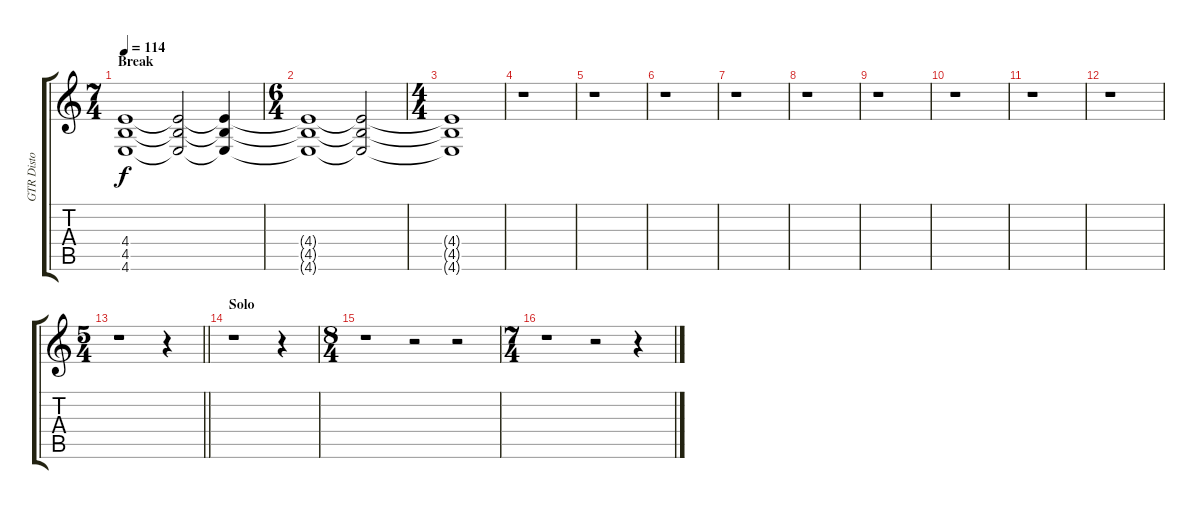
\track ("GTR Disto" "GTR Disto") {instrument distortionguitar}
\staff {score tabs}
\tuning (D4 A3 F3 C3 G2 C2) {hide}
\ts (7 4)
\section ("" "Break")
\tempo 114
\clef g2
\ks c
(4.4 4.5 4.6).1{dy f} (4.4{t} 4.5{t} 4.6{t}).2 (4.4{t} 4.5{t} 4.6{t}).4 |
\ts (6 4)
(4.4{t} 4.5{t} 4.6{t}).1 (4.4{t} 4.5{t} 4.6{t}).2 |
\ts (4 4)
(4.4{t} 4.5{t} 4.6{t}).1 |
r.1 |
r.1 |
r.1 |
r.1 |
r.1 |
r.1 |
r.1 |
r.1 |
r.1 |
\ts (5 4)
\barLineRight lightlight
r.1 r.4 |
\section ("" "Solo")
r.1 r.4 |
\ts (8 4)
r.1 r.2 r.2 |
\ts (7 4)
r.1 r.2 r.4
